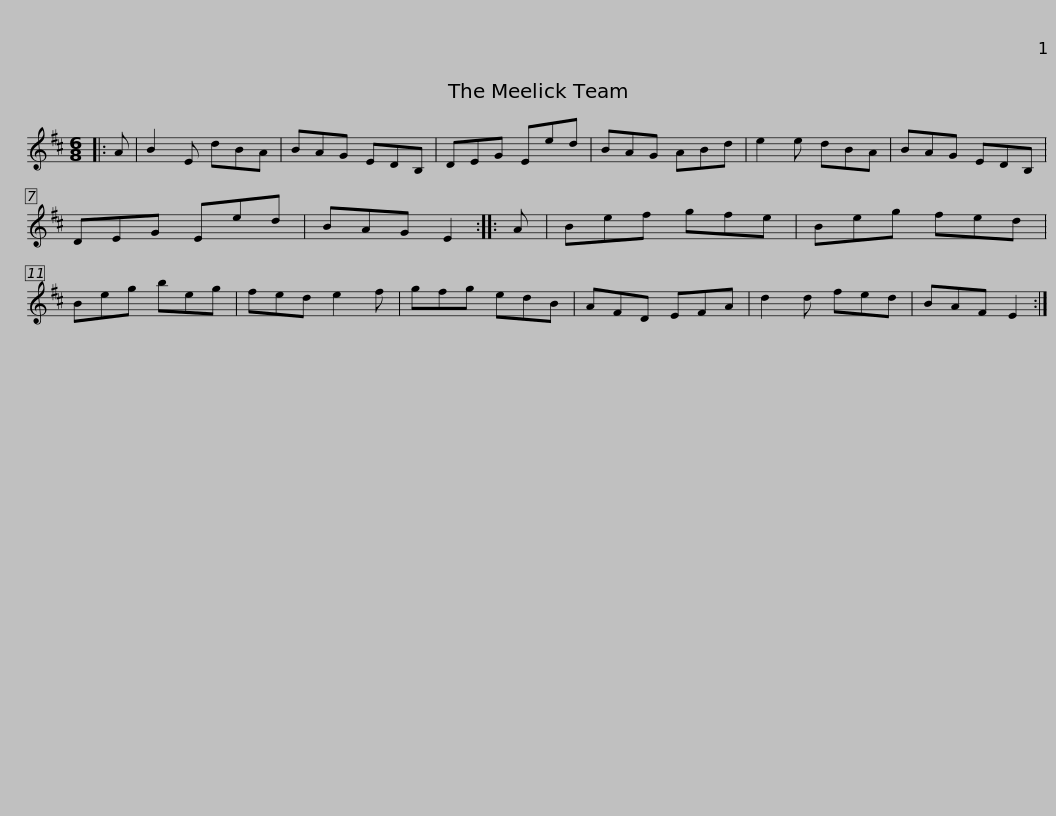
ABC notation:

X:1
L:1/8
M:6/8
I:linebreak $
K:D
V:1 treble
V:1
|: A | B2 E dBA | BAG EDB, | DEG Eed | BAG ABd | %5
 e2 e dBA | BAG EDB, | DEG Eed |$ BAG E2 :: A | %10
 Bef gfe | Beg fed | Beg beg | fed e2 f | gfg edB | %15
 AFD EFA |$ d2 d fed | BAF E2 :| %18
